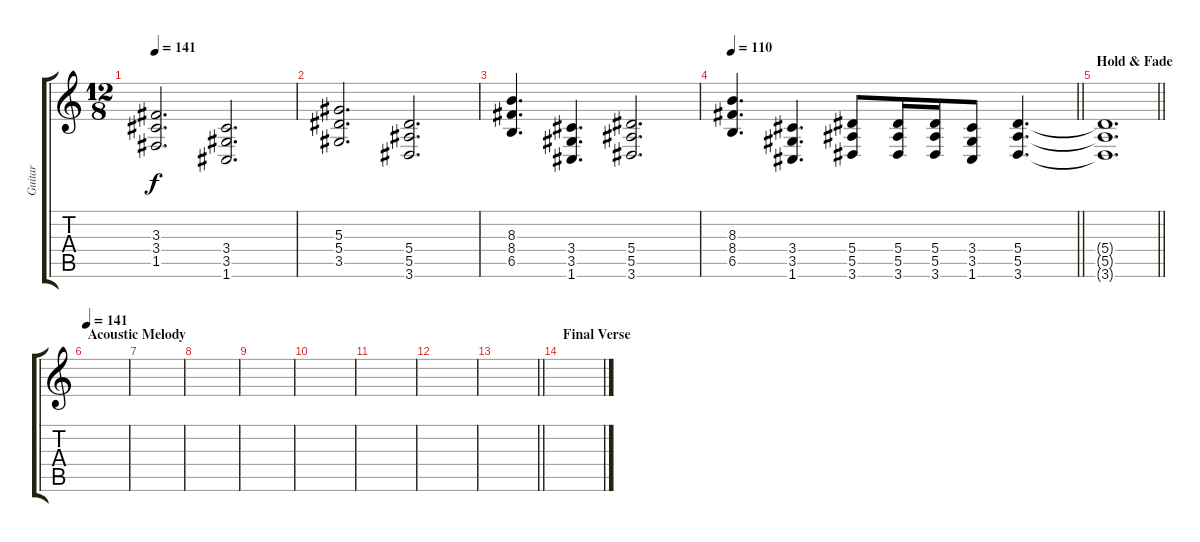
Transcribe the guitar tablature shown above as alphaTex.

\track ("Guitar" "Guitar") {instrument distortionguitar}
\staff {score tabs}
\tuning (C4 G3 Eb3 Bb2 F2 C2) {hide}
\ts (12 8)
\tempo 141
\clef g2
\ks c
(3.3 3.4 1.5).2{d dy f} (3.4 3.5 1.6).2{d} |
(5.3 5.4 3.5).2{d} (5.4 5.5 3.6).2{d} |
(8.3 8.4 6.5).4{d} (3.4 3.5 1.6).4{d} (5.4 5.5 3.6).2{d} |
\tempo 110
\barLineRight lightlight
(8.3 8.4 6.5).4{d} (3.4 3.5 1.6).4{d} (5.4 5.5 3.6).8 (5.4 5.5 3.6).16 (5.4 5.5 3.6).16 (3.4 3.5 1.6).8 (5.4 5.5 3.6).4{d} |
\section ("" "Hold & Fade")
\barLineRight lightlight
(5.4{t} 5.5{t} 3.6{t}).1{d} |
\section ("" "Acoustic Melody")
\tempo 141
|
|
|
|
|
|
|
\barLineRight lightlight
|
\section ("" "Final Verse")
